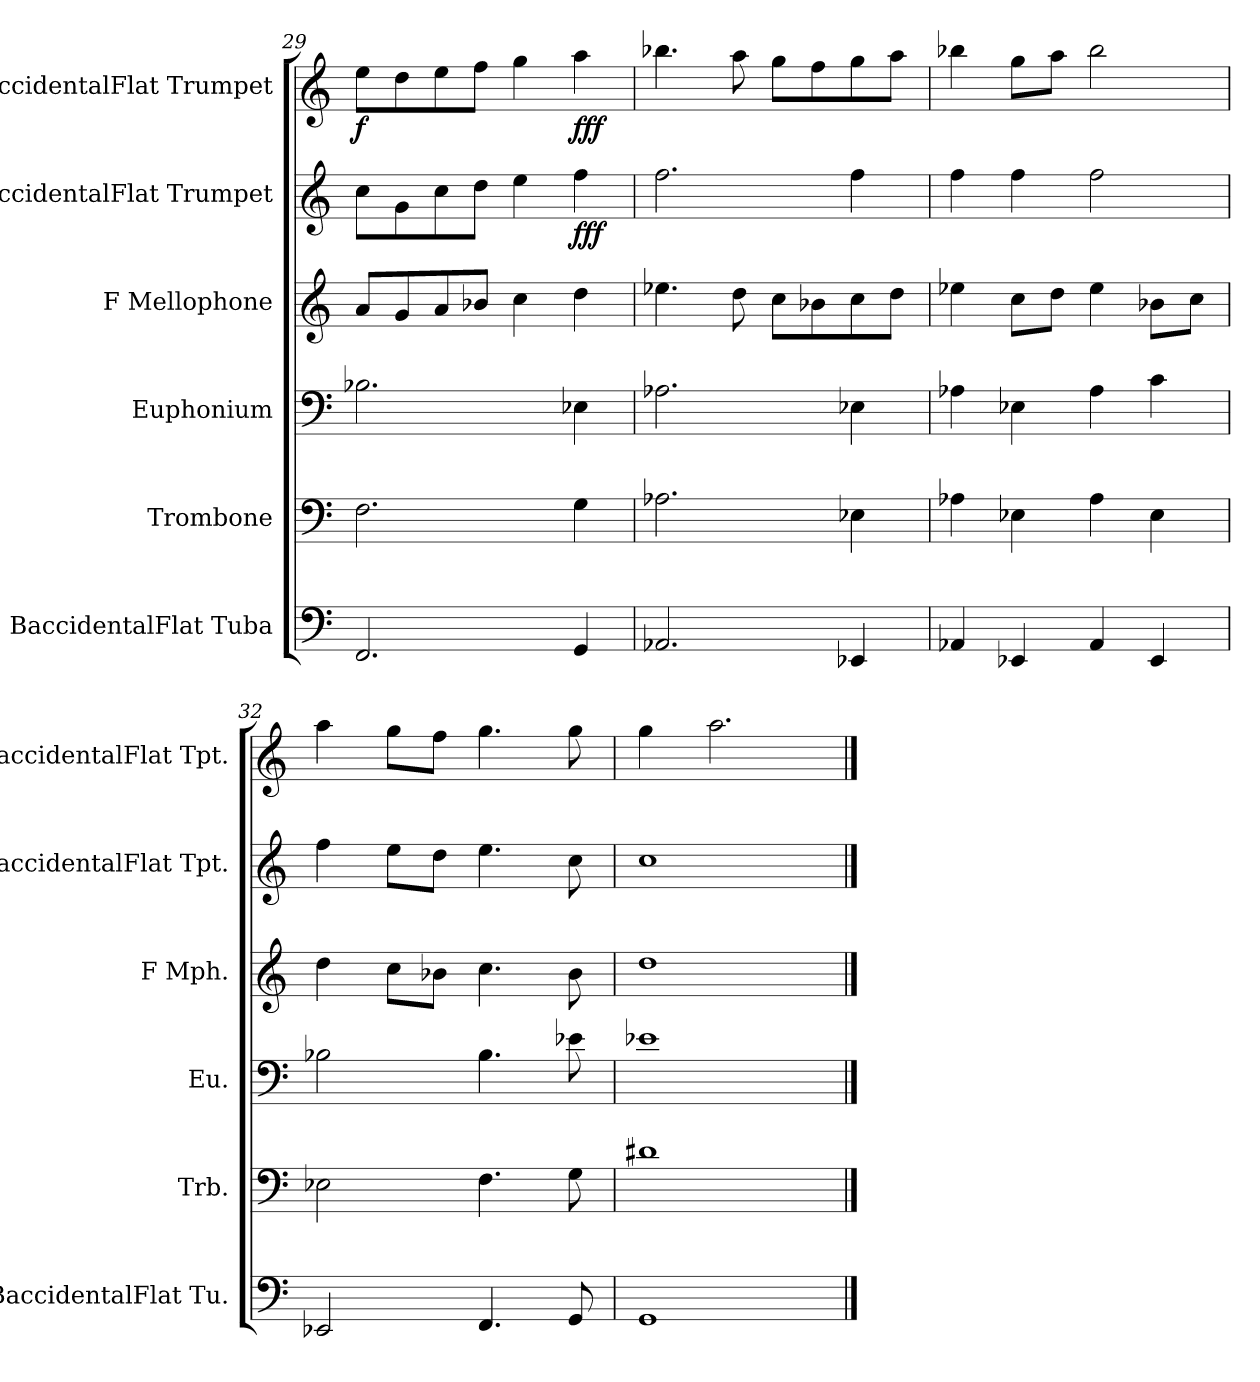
**kern	**kern	**kern	**kern	**kern	**dynam	**kern	**dynam
*part6	*part5	*part4	*part3	*part2	*part2	*part1	*part1
*staff6	*staff5	*staff4	*staff3	*staff2	*staff2	*staff1	*staff1
*I"BaccidentalFlat Tuba	*I"Trombone	*I"Euphonium	*I"F Mellophone	*I"BaccidentalFlat Trumpet	*	*I"BaccidentalFlat Trumpet	*
*I'BaccidentalFlat Tu.	*I'Trb.	*I'Eu.	*I'F Mph.	*I'BaccidentalFlat Tpt.	*	*I'BaccidentalFlat Tpt.	*
*clefF4	*clefF4	*clefF4	*clefG2	*clefG2	*	*clefG2	*
*	*	*	*ITrd4c7	*ITrd1c2	*	*ITrd1c2	*
*k[]	*k[]	*k[]	*k[b-]	*k[b-e-]	*	*k[b-e-]	*
=29	=29	=29	=29	=29	=29	=29	=29
!	!	!	!	!	!	!	!LO:DY:b
2.FF/	2.F\	2.B-X\	8d/L	8b-\L	.	8dd\L	f
.	.	.	8c/	8f\	.	8cc\	.
.	.	.	8d/	8b-\	.	8dd\	.
.	.	.	8e-X/J	8cc\J	.	8ee-\J	.
.	.	.	4f\	4dd\	.	4ff\	.
!	!	!	!	!	!LO:DY:b	!	!LO:DY:b
4GG/	4G\	4E-X\	4g\	4ee-\	fff	4gg\	fff
=30	=30	=30	=30	=30	=30	=30	=30
2.AA-X/	2.A-X\	2.A-X\	4.a-X\	2.ee-\	.	4.aa-X\	.
.	.	.	8g\	.	.	8gg\	.
.	.	.	8f\L	.	.	8ff\L	.
.	.	.	8e-X\	.	.	8ee-\	.
4EE-X/	4E-X\	4E-X\	8f\	4ee-\	.	8ff\	.
.	.	.	8g\J	.	.	8gg\J	.
=31	=31	=31	=31	=31	=31	=31	=31
4AA-X/	4A-X\	4A-X\	4a-X\	4ee-\	.	4aa-X\	.
4EE-X/	4E-X\	4E-X\	8f\L	4ee-\	.	8ff\L	.
.	.	.	8g\J	.	.	8gg\J	.
4AA-/	4A-\	4A-\	4a-\	2ee-\	.	2aa-\	.
4EE-/	4E-\	4c\	8e-X\L	.	.	.	.
.	.	.	8f\J	.	.	.	.
=32	=32	=32	=32	=32	=32	=32	=32
2EE-X/	2E-X\	2B-X\	4g\	4ee-\	.	4gg\	.
.	.	.	8f\L	8dd\L	.	8ff\L	.
.	.	.	8e-X\J	8cc\J	.	8ee-\J	.
4.FF/	4.F\	4.B-\	4.f\	4.dd\	.	4.ff\	.
8GG/	8G\	8e-X\	8e-\	8b-\	.	8ff\	.
=33	=33	=33	=33	=33	=33	=33	=33
1GG	1d#X	1e-X	1g	1b-	.	4ff\	.
.	.	.	.	.	.	2.gg\	.
==	==	==	==	==	==	==	==
*-	*-	*-	*-	*-	*-	*-	*-
